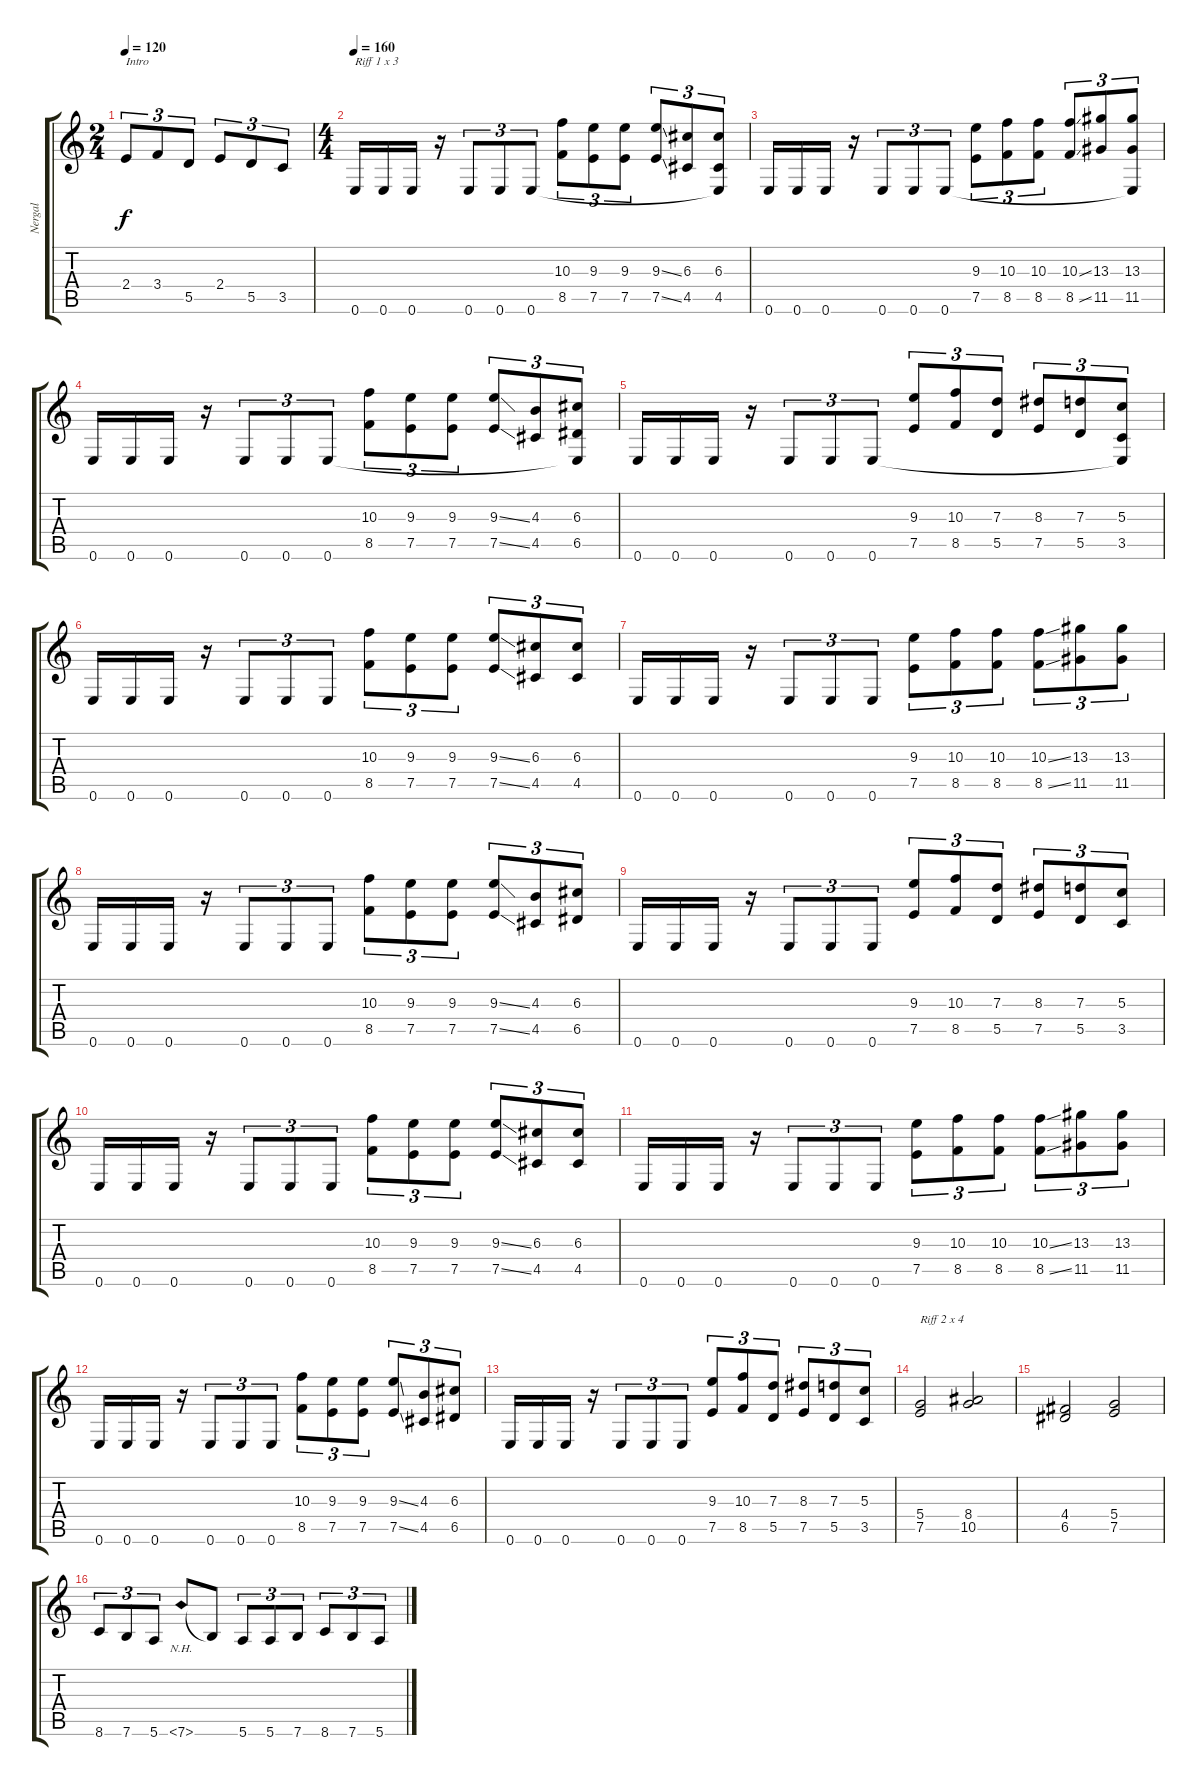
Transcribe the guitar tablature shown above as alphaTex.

\track ("Nergal" "Nergal") {instrument distortionguitar}
\staff {score tabs}
\tuning (E4 B3 G3 D3 A2 E2) {hide}
\ts (2 4)
\tempo 120
\tempo 160
\tempo 120
\clef g2
\ks c
2.4.8{tu (3 2) txt "Intro" dy f instrument distortionguitar} 3.4.8{tu (3 2)} 5.5.8{tu (3 2)} 2.4.8{tu (3 2)} 5.5.8{tu (3 2)} 3.5.8{tu (3 2)} |
\ts (4 4)
\tempo 160
0.6.16{txt "Riff 1 x 3"} 0.6.16 0.6.16 r.16 0.6.8{tu (3 2)} 0.6.8{tu (3 2)} 0.6.8{tu (3 2)} (10.3 8.5).8{tu (3 2)} (9.3 7.5).8{tu (3 2)} (9.3 7.5).8{tu (3 2)} (9.3{ss} 7.5{ss}).8{tu (3 2)} (6.3 4.5).8{tu (3 2)} (6.3 4.5 0.6{t}).8{tu (3 2)} |
0.6.16 0.6.16 0.6.16 r.16 0.6.8{tu (3 2)} 0.6.8{tu (3 2)} 0.6.8{tu (3 2)} (9.3 7.5).8{tu (3 2)} (10.3 8.5).8{tu (3 2)} (10.3 8.5).8{tu (3 2)} (10.3{ss} 8.5{ss}).8{tu (3 2)} (13.3 11.5).8{tu (3 2)} (13.3 11.5 0.6{t}).8{tu (3 2)} |
0.6.16 0.6.16 0.6.16 r.16 0.6.8{tu (3 2)} 0.6.8{tu (3 2)} 0.6.8{tu (3 2)} (10.3 8.5).8{tu (3 2)} (9.3 7.5).8{tu (3 2)} (9.3 7.5).8{tu (3 2)} (9.3{ss} 7.5{ss}).8{tu (3 2)} (4.3 4.5).8{tu (3 2)} (6.3 6.5 0.6{t}).8{tu (3 2)} |
0.6.16 0.6.16 0.6.16 r.16 0.6.8{tu (3 2)} 0.6.8{tu (3 2)} 0.6.8{tu (3 2)} (9.3 7.5).8{tu (3 2)} (10.3 8.5).8{tu (3 2)} (7.3 5.5).8{tu (3 2)} (8.3 7.5).8{tu (3 2)} (7.3 5.5).8{tu (3 2)} (5.3 3.5 0.6{t}).8{tu (3 2)} |
0.6.16 0.6.16 0.6.16 r.16 0.6.8{tu (3 2)} 0.6.8{tu (3 2)} 0.6.8{tu (3 2)} (10.3 8.5).8{tu (3 2)} (9.3 7.5).8{tu (3 2)} (9.3 7.5).8{tu (3 2)} (9.3{ss} 7.5{ss}).8{tu (3 2)} (6.3 4.5).8{tu (3 2)} (6.3 4.5).8{tu (3 2)} |
0.6.16 0.6.16 0.6.16 r.16 0.6.8{tu (3 2)} 0.6.8{tu (3 2)} 0.6.8{tu (3 2)} (9.3 7.5).8{tu (3 2)} (10.3 8.5).8{tu (3 2)} (10.3 8.5).8{tu (3 2)} (10.3{ss} 8.5{ss}).8{tu (3 2)} (13.3 11.5).8{tu (3 2)} (13.3 11.5).8{tu (3 2)} |
0.6.16 0.6.16 0.6.16 r.16 0.6.8{tu (3 2)} 0.6.8{tu (3 2)} 0.6.8{tu (3 2)} (10.3 8.5).8{tu (3 2)} (9.3 7.5).8{tu (3 2)} (9.3 7.5).8{tu (3 2)} (9.3{ss} 7.5{ss}).8{tu (3 2)} (4.3 4.5).8{tu (3 2)} (6.3 6.5).8{tu (3 2)} |
0.6.16 0.6.16 0.6.16 r.16 0.6.8{tu (3 2)} 0.6.8{tu (3 2)} 0.6.8{tu (3 2)} (9.3 7.5).8{tu (3 2)} (10.3 8.5).8{tu (3 2)} (7.3 5.5).8{tu (3 2)} (8.3 7.5).8{tu (3 2)} (7.3 5.5).8{tu (3 2)} (5.3 3.5).8{tu (3 2)} |
0.6.16 0.6.16 0.6.16 r.16 0.6.8{tu (3 2)} 0.6.8{tu (3 2)} 0.6.8{tu (3 2)} (10.3 8.5).8{tu (3 2)} (9.3 7.5).8{tu (3 2)} (9.3 7.5).8{tu (3 2)} (9.3{ss} 7.5{ss}).8{tu (3 2)} (6.3 4.5).8{tu (3 2)} (6.3 4.5).8{tu (3 2)} |
0.6.16 0.6.16 0.6.16 r.16 0.6.8{tu (3 2)} 0.6.8{tu (3 2)} 0.6.8{tu (3 2)} (9.3 7.5).8{tu (3 2)} (10.3 8.5).8{tu (3 2)} (10.3 8.5).8{tu (3 2)} (10.3{ss} 8.5{ss}).8{tu (3 2)} (13.3 11.5).8{tu (3 2)} (13.3 11.5).8{tu (3 2)} |
0.6.16 0.6.16 0.6.16 r.16 0.6.8{tu (3 2)} 0.6.8{tu (3 2)} 0.6.8{tu (3 2)} (10.3 8.5).8{tu (3 2)} (9.3 7.5).8{tu (3 2)} (9.3 7.5).8{tu (3 2)} (9.3{ss} 7.5{ss}).8{tu (3 2)} (4.3 4.5).8{tu (3 2)} (6.3 6.5).8{tu (3 2)} |
0.6.16 0.6.16 0.6.16 r.16 0.6.8{tu (3 2)} 0.6.8{tu (3 2)} 0.6.8{tu (3 2)} (9.3 7.5).8{tu (3 2)} (10.3 8.5).8{tu (3 2)} (7.3 5.5).8{tu (3 2)} (8.3 7.5).8{tu (3 2)} (7.3 5.5).8{tu (3 2)} (5.3 3.5).8{tu (3 2)} |
(5.4 7.5).2{txt "Riff 2 x 4"} (8.4 10.5).2 |
(4.4 6.5).2 (5.4 7.5).2 |
8.6.8{tu (3 2)} 7.6.8{tu (3 2)} 5.6.8{tu (3 2)} 7.6{nh}.8 7.6{t}.8 5.6.8{tu (3 2)} 5.6.8{tu (3 2)} 7.6.8{tu (3 2)} 8.6.8{tu (3 2)} 7.6.8{tu (3 2)} 5.6.8{tu (3 2)}
